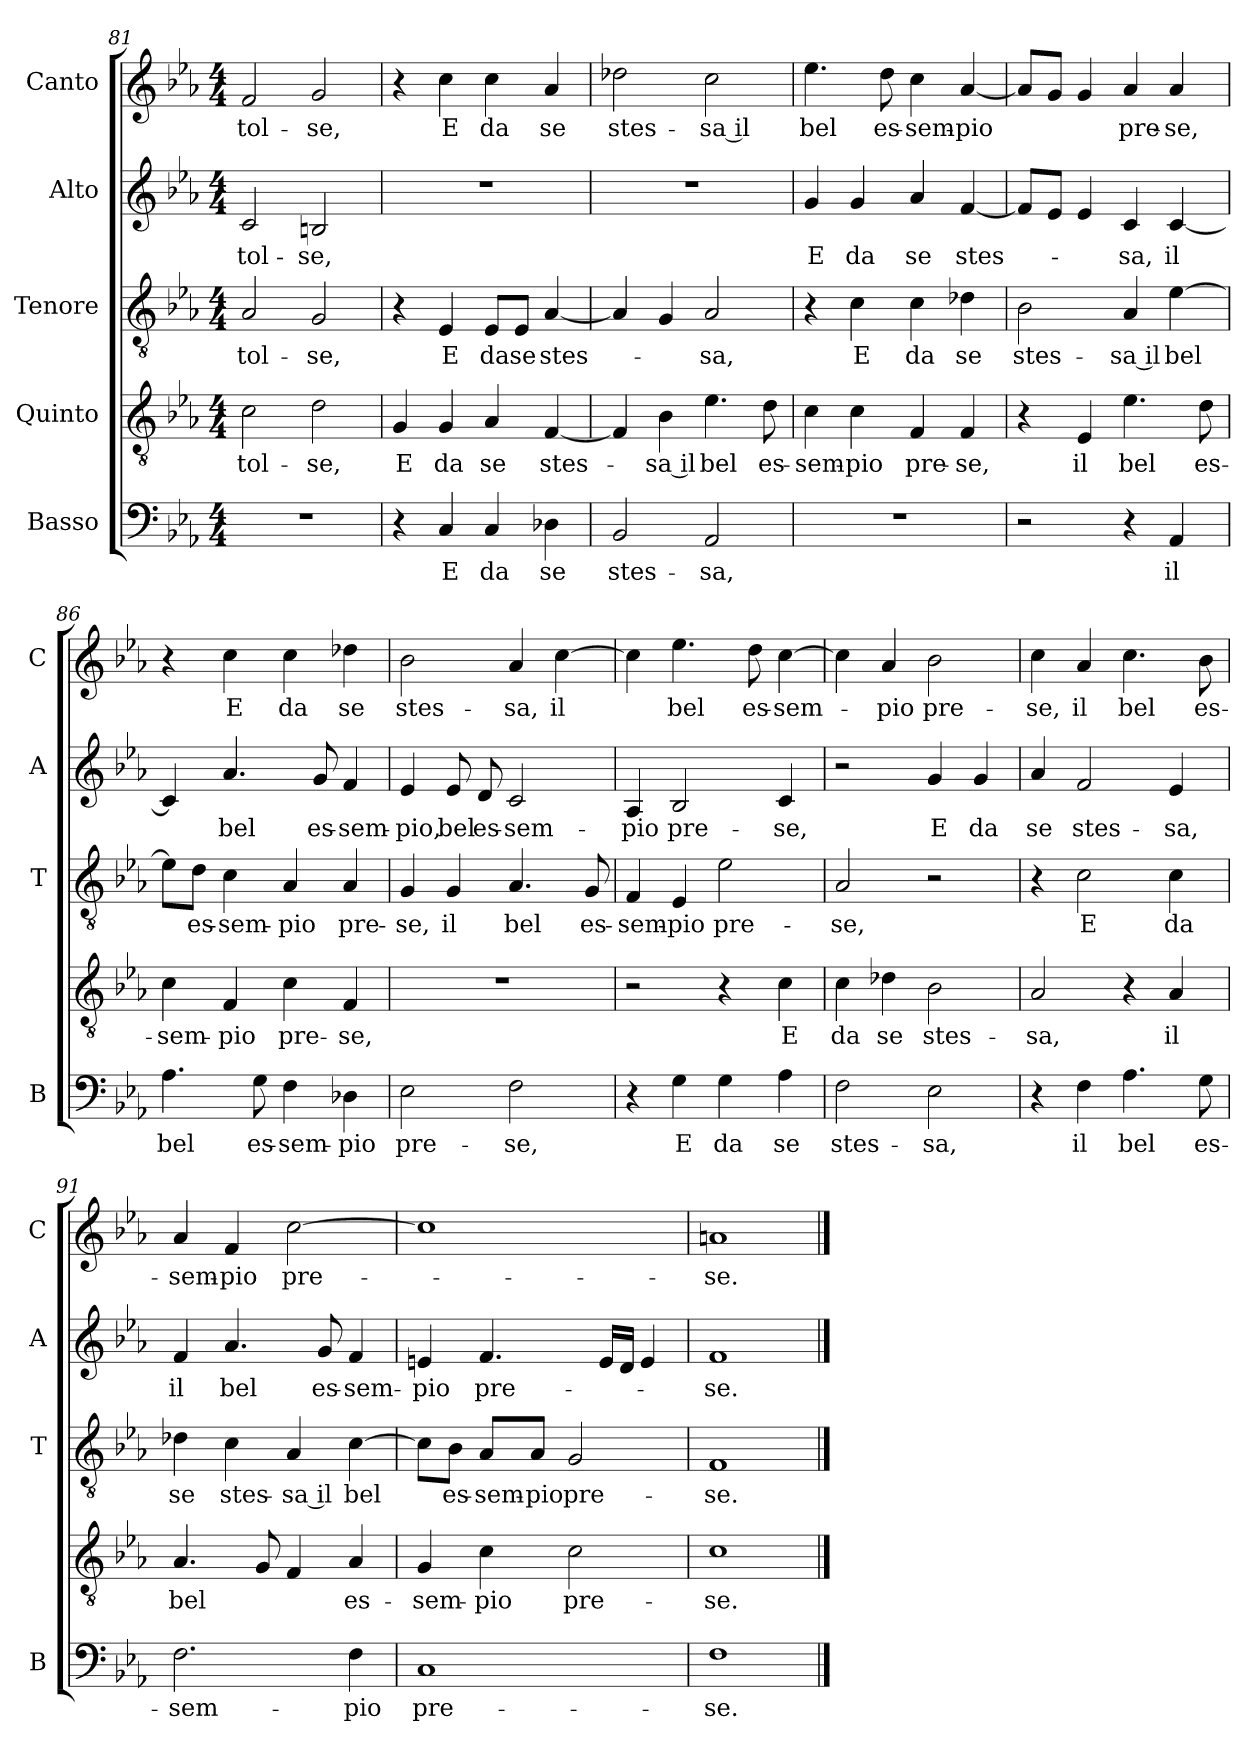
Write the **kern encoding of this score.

**kern	**text	**kern	**text	**kern	**text	**kern	**text	**kern	**text
*part5	*part5	*part4	*part4	*part3	*part3	*part2	*part2	*part1	*part1
*staff5	*staff5	*staff4	*staff4	*staff3	*staff3	*staff2	*staff2	*staff1	*staff1
*I"Basso	*	*I"Quinto	*	*I"Tenore	*	*I"Alto	*	*I"Canto	*
*I'B	*	*	*	*I'T	*	*I'A	*	*I'C	*
*clefF4	*	*clefGv2	*	*clefGv2	*	*clefG2	*	*clefG2	*
*k[b-e-a-]	*	*k[b-e-a-]	*	*k[b-e-a-]	*	*k[b-e-a-]	*	*k[b-e-a-]	*
*E-:	*	*E-:	*	*E-:	*	*E-:	*	*E-:	*
*M4/4	*	*M4/4	*	*M4/4	*	*M4/4	*	*M4/4	*
=81	=81	=81	=81	=81	=81	=81	=81	=81	=81
!	!	!	!LO:LY:b	!	!LO:LY:b	!	!LO:LY:b	!	!LO:LY:b
1r	.	2c\	tol-	2A-/	tol-	2c/	tol-	2f/	tol-
!	!	!	!LO:LY:b	!	!LO:LY:b	!	!LO:LY:b	!	!LO:LY:b
.	.	2d\	-se,	2G/	-se,	2Bn/	-se,	2g/	-se,
=82	=82	=82	=82	=82	=82	=82	=82	=82	=82
!	!	!	!LO:LY:b	!	!	!	!	!	!
4r	.	4G/	E	4r	.	1r	.	4r	.
!	!LO:LY:b	!	!LO:LY:b	!	!LO:LY:b	!	!	!	!LO:LY:b
4C/	E	4G/	da	4E-/	E	.	.	4cc\	E
!	!LO:LY:b	!	!LO:LY:b	!	!LO:LY:b	!	!	!	!LO:LY:b
4C/	da	4A-/	se	8E-/L	da	.	.	4cc\	da
!	!	!	!	!	!LO:LY:b	!	!	!	!
.	.	.	.	8E-/J	se	.	.	.	.
!	!LO:LY:b	!	!LO:LY:b	!	!LO:LY:b	!	!	!	!LO:LY:b
4D-X\	se	[4F/	stes-	[4A-/	stes-	.	.	4a-/	se
=83	=83	=83	=83	=83	=83	=83	=83	=83	=83
!	!LO:LY:b	!	!	!	!	!	!	!	!LO:LY:b
2BB-/	stes-	4F/]	.	4A-/]	.	1r	.	2dd-X\	stes-
!	!	!	!LO:LY:b	!	!	!	!	!	!
.	.	4B-\	-sa il	4G/	.	.	.	.	.
!	!LO:LY:b	!	!LO:LY:b	!	!LO:LY:b	!	!	!	!LO:LY:b
2AA-/	-sa,	4.e-\	bel	2A-/	-sa,	.	.	2cc\	-sa il
!	!	!	!LO:LY:b	!	!	!	!	!	!
.	.	8d\	es-	.	.	.	.	.	.
!!LO:LB:g=z
=84	=84	=84	=84	=84	=84	=84	=84	=84	=84
!	!	!	!LO:LY:b	!	!	!	!LO:LY:b	!	!LO:LY:b
1r	.	4c\	-sem-	4r	.	4g/	E	4.ee-\	bel
!	!	!	!LO:LY:b	!	!LO:LY:b	!	!LO:LY:b	!	!
.	.	4c\	-pio	4c\	E	4g/	da	.	.
!	!	!	!	!	!	!	!	!	!LO:LY:b
.	.	.	.	.	.	.	.	8dd\	es-
!	!	!	!LO:LY:b	!	!LO:LY:b	!	!LO:LY:b	!	!LO:LY:b
.	.	4F/	pre-	4c\	da	4a-/	se	4cc\	-sem-
!	!	!	!LO:LY:b	!	!LO:LY:b	!	!LO:LY:b	!	!LO:LY:b
.	.	4F/	-se,	4d-X\	se	[4f/	stes-	[4a-/	-pio
=85	=85	=85	=85	=85	=85	=85	=85	=85	=85
!	!	!	!	!	!LO:LY:b	!	!	!	!
2r	.	4r	.	2B-\	stes-	8f/L]	.	8a-/L]	.
.	.	.	.	.	.	8e-/J	.	8g/J	.
!	!	!	!LO:LY:b	!	!	!	!	!	!
.	.	4E-/	il	.	.	4e-/	.	4g/	.
!	!	!	!LO:LY:b	!	!LO:LY:b	!	!LO:LY:b	!	!LO:LY:b
4r	.	4.e-\	bel	4A-/	-sa il	4c/	-sa,	4a-/	pre-
!	!LO:LY:b	!	!	!	!LO:LY:b	!	!LO:LY:b	!	!LO:LY:b
4AA-/	il	.	.	[4e-\	bel	[4c/	il	4a-/	-se,
!	!	!	!LO:LY:b	!	!	!	!	!	!
.	.	8d\	es-	.	.	.	.	.	.
=86	=86	=86	=86	=86	=86	=86	=86	=86	=86
!	!LO:LY:b	!	!LO:LY:b	!	!	!	!	!	!
4.A-\	bel	4c\	-sem-	8e-\L]	.	4c/]	.	4r	.
!	!	!	!	!	!LO:LY:b	!	!	!	!
.	.	.	.	8d\J	es-	.	.	.	.
!	!	!	!LO:LY:b	!	!LO:LY:b	!	!LO:LY:b	!	!LO:LY:b
.	.	4F/	-pio	4c\	-sem-	4.a-/	bel	4cc\	E
!	!LO:LY:b	!	!	!	!	!	!	!	!
8G\	es-	.	.	.	.	.	.	.	.
!	!LO:LY:b	!	!LO:LY:b	!	!LO:LY:b	!	!	!	!LO:LY:b
4F\	-sem-	4c\	pre-	4A-/	-pio	.	.	4cc\	da
!	!	!	!	!	!	!	!LO:LY:b	!	!
.	.	.	.	.	.	8g/	es-	.	.
!	!LO:LY:b	!	!LO:LY:b	!	!LO:LY:b	!	!LO:LY:b	!	!LO:LY:b
4D-X\	-pio	4F/	-se,	4A-/	pre-	4f/	-sem-	4dd-X\	se
=87	=87	=87	=87	=87	=87	=87	=87	=87	=87
!	!LO:LY:b	!	!	!	!LO:LY:b	!	!LO:LY:b	!	!LO:LY:b
2E-\	pre-	1r	.	4G/	-se,	4e-/	-pio,	2b-\	stes-
!	!	!	!	!	!LO:LY:b	!	!LO:LY:b	!	!
.	.	.	.	4G/	il	8e-/	bel	.	.
!	!	!	!	!	!	!	!LO:LY:b	!	!
.	.	.	.	.	.	8d/	es-	.	.
!	!LO:LY:b	!	!	!	!LO:LY:b	!	!LO:LY:b	!	!LO:LY:b
2F\	-se,	.	.	4.A-/	bel	2c/	-sem-	4a-/	-sa,
!	!	!	!	!	!	!	!	!	!LO:LY:b
.	.	.	.	.	.	.	.	[4cc\	il
!	!	!	!	!	!LO:LY:b	!	!	!	!
.	.	.	.	8G/	es-	.	.	.	.
=88	=88	=88	=88	=88	=88	=88	=88	=88	=88
!	!	!	!	!	!LO:LY:b	!	!LO:LY:b	!	!
4r	.	2r	.	4F/	-sem-	4A-/	-pio	4cc\]	.
!	!LO:LY:b	!	!	!	!LO:LY:b	!	!LO:LY:b	!	!LO:LY:b
4G\	E	.	.	4E-/	-pio	2B-/	pre-	4.ee-\	bel
!	!LO:LY:b	!	!	!	!LO:LY:b	!	!	!	!
4G\	da	4r	.	2e-\	pre-	.	.	.	.
!	!	!	!	!	!	!	!	!	!LO:LY:b
.	.	.	.	.	.	.	.	8dd\	es-
!	!LO:LY:b	!	!LO:LY:b	!	!	!	!LO:LY:b	!	!LO:LY:b
4A-\	se	4c\	E	.	.	4c/	-se,	[4cc\	-sem-
!!LO:LB:g=z
=89	=89	=89	=89	=89	=89	=89	=89	=89	=89
!	!LO:LY:b	!	!LO:LY:b	!	!LO:LY:b	!	!	!	!
2F\	stes-	4c\	da	2A-/	-se,	2r	.	4cc\]	.
!	!	!	!LO:LY:b	!	!	!	!	!	!LO:LY:b
.	.	4d-X\	se	.	.	.	.	4a-/	-pio
!	!LO:LY:b	!	!LO:LY:b	!	!	!	!LO:LY:b	!	!LO:LY:b
2E-\	-sa,	2B-\	stes-	2r	.	4g/	E	2b-\	pre-
!	!	!	!	!	!	!	!LO:LY:b	!	!
.	.	.	.	.	.	4g/	da	.	.
=90	=90	=90	=90	=90	=90	=90	=90	=90	=90
!	!	!	!LO:LY:b	!	!	!	!LO:LY:b	!	!LO:LY:b
4r	.	2A-/	-sa,	4r	.	4a-/	se	4cc\	-se,
!	!LO:LY:b	!	!	!	!LO:LY:b	!	!LO:LY:b	!	!LO:LY:b
4F\	il	.	.	2c\	E	2f/	stes-	4a-/	il
!	!LO:LY:b	!	!	!	!	!	!	!	!LO:LY:b
4.A-\	bel	4r	.	.	.	.	.	4.cc\	bel
!	!	!	!LO:LY:b	!	!LO:LY:b	!	!LO:LY:b	!	!
.	.	4A-/	il	4c\	da	4e-/	-sa,	.	.
!	!LO:LY:b	!	!	!	!	!	!	!	!LO:LY:b
8G\	es-	.	.	.	.	.	.	8b-\	es-
=91	=91	=91	=91	=91	=91	=91	=91	=91	=91
!	!LO:LY:b	!	!LO:LY:b	!	!LO:LY:b	!	!LO:LY:b	!	!LO:LY:b
2.F\	-sem-	4.A-/	bel	4d-X\	se	4f/	il	4a-/	-sem-
!	!	!	!	!	!LO:LY:b	!	!LO:LY:b	!	!LO:LY:b
.	.	.	.	4c\	stes-	4.a-/	bel	4f/	-pio
.	.	8G/	.	.	.	.	.	.	.
!	!	!	!	!	!LO:LY:b	!	!	!	!LO:LY:b
.	.	4F/	.	4A-/	-sa il	.	.	[2cc\	pre-
!	!	!	!	!	!	!	!LO:LY:b	!	!
.	.	.	.	.	.	8g/	es-	.	.
!	!LO:LY:b	!	!LO:LY:b	!	!LO:LY:b	!	!LO:LY:b	!	!
4F\	-pio	4A-/	es-	[4c\	bel	4f/	-sem-	.	.
=92	=92	=92	=92	=92	=92	=92	=92	=92	=92
!	!LO:LY:b	!	!LO:LY:b	!	!	!	!LO:LY:b	!	!
1C	pre-	4G/	-sem-	8c\L]	.	4en/	-pio	1cc]	.
!	!	!	!	!	!LO:LY:b	!	!	!	!
.	.	.	.	8B-\J	es-	.	.	.	.
!	!	!	!LO:LY:b	!	!LO:LY:b	!	!LO:LY:b	!	!
.	.	4c\	-pio	8A-/L	-sem-	4.f/	pre-	.	.
!	!	!	!	!	!LO:LY:b	!	!	!	!
.	.	.	.	8A-/J	-pio	.	.	.	.
!	!	!	!LO:LY:b	!	!LO:LY:b	!	!	!	!
.	.	2c\	pre-	2G/	pre-	.	.	.	.
.	.	.	.	.	.	16e/LL	.	.	.
.	.	.	.	.	.	16d/JJ	.	.	.
.	.	.	.	.	.	4e/	.	.	.
=93	=93	=93	=93	=93	=93	=93	=93	=93	=93
!	!LO:LY:b	!	!LO:LY:b	!	!LO:LY:b	!	!LO:LY:b	!	!LO:LY:b
1F	-se.	1c	-se.	1F	-se.	1f	-se.	1an	-se.
==	==	==	==	==	==	==	==	==	==
*-	*-	*-	*-	*-	*-	*-	*-	*-	*-
